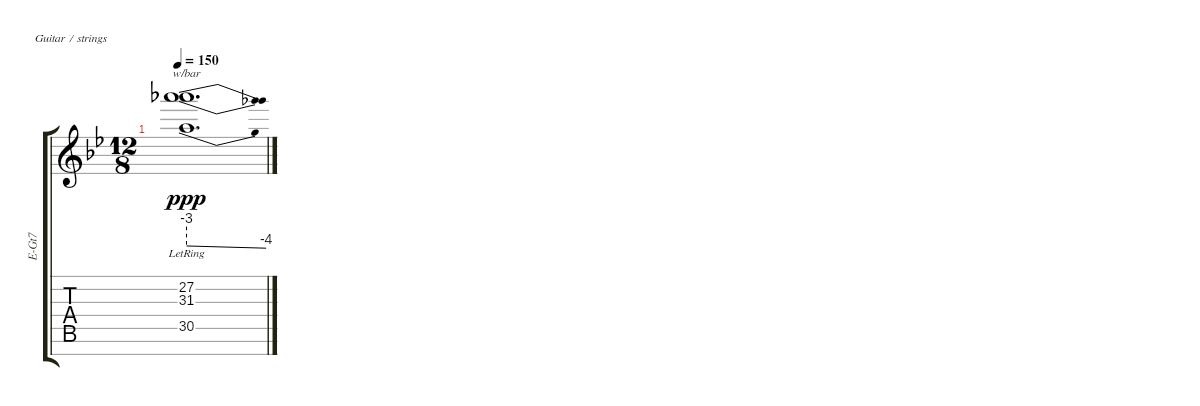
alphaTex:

\defaultSystemsLayout 4
\bracketExtendMode groupsimilarinstruments
\otherSystemsTrackNameOrientation horizontal
\track ("sync" "E-Gt7") {instrument electricguitarclean}
\staff {score tabs}
\tuning (E4 B3 G3 D3 A2 E2 B1)
\ts (12 8)
\tempo 150
\clef g2
\scale
0.333333
\ks bb
(27.2{lr t acc forcenatural} 31.3{lr t acc forcenatural} 30.5{lr t acc b}).1{d tbe (dive default 0 -12 45 -16) dy ppp}
